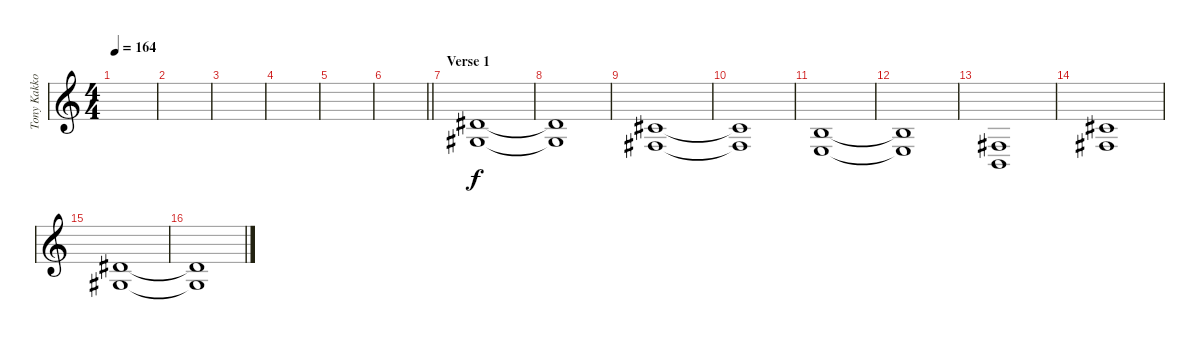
\track ("Tony Kakko" "Tony Kakko") {instrument stringensemble2}
\staff {score}
\tuning (E4 B3 G3 D3 A2 E2) {hide}
\ts (4 4)
\tempo 164
\clef g2
\ks c
|
|
|
|
|
\barLineRight lightlight
|
\section ("" "Verse 1")
(13.4 11.5).1 |
(13.4{t} 11.5{t}).1 |
(11.4 9.5).1 |
(11.4{t} 9.5{t}).1 |
(9.4 7.5).1 |
(9.4{t} 7.5{t}).1 |
(9.5 7.6).1 |
(11.4 9.5).1 |
(13.4 11.5).1 |
(13.4{t} 11.5{t}).1
